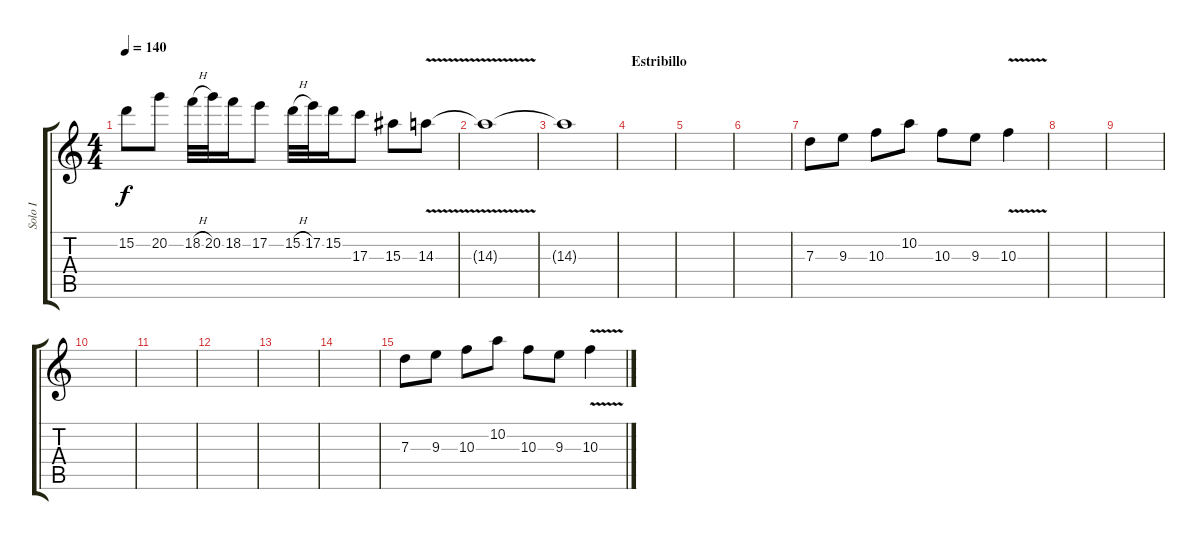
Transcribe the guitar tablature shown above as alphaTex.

\track ("Solo I" "Solo I") {instrument distortionguitar}
\staff {score tabs}
\tuning (E4 B3 G3 D3 A2 E2) {hide}
\ts (4 4)
\tempo 140
\clef g2
\ks c
15.2{t}.8{dy f} 20.2.8 18.2{h}.32 20.2.32 18.2.16 17.2.8 15.2{h}.32 17.2.32 15.2.16 17.3.8 15.3.8 14.3{v}.8 |
14.3{t}.1 |
14.3{t}.1 |
\section ("" "Estribillo")
|
|
|
7.3.8 9.3.8 10.3.8 10.2.8 10.3.8 9.3.8 10.3{v}.4 |
|
|
|
|
|
|
|
7.3.8 9.3.8 10.3.8 10.2.8 10.3.8 9.3.8 10.3{v}.4
